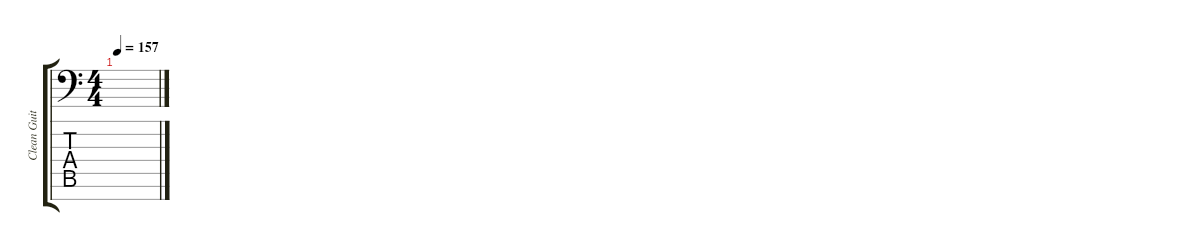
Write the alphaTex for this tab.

\track ("Clean Guitar R" "Clean Guit") {instrument overdrivenguitar}
\staff {score tabs}
\tuning (E4 B3 G3 D3 A2 E2 C-1) {hide}
\ts (4 4)
\tempo 157
\clef f4
\ks c
